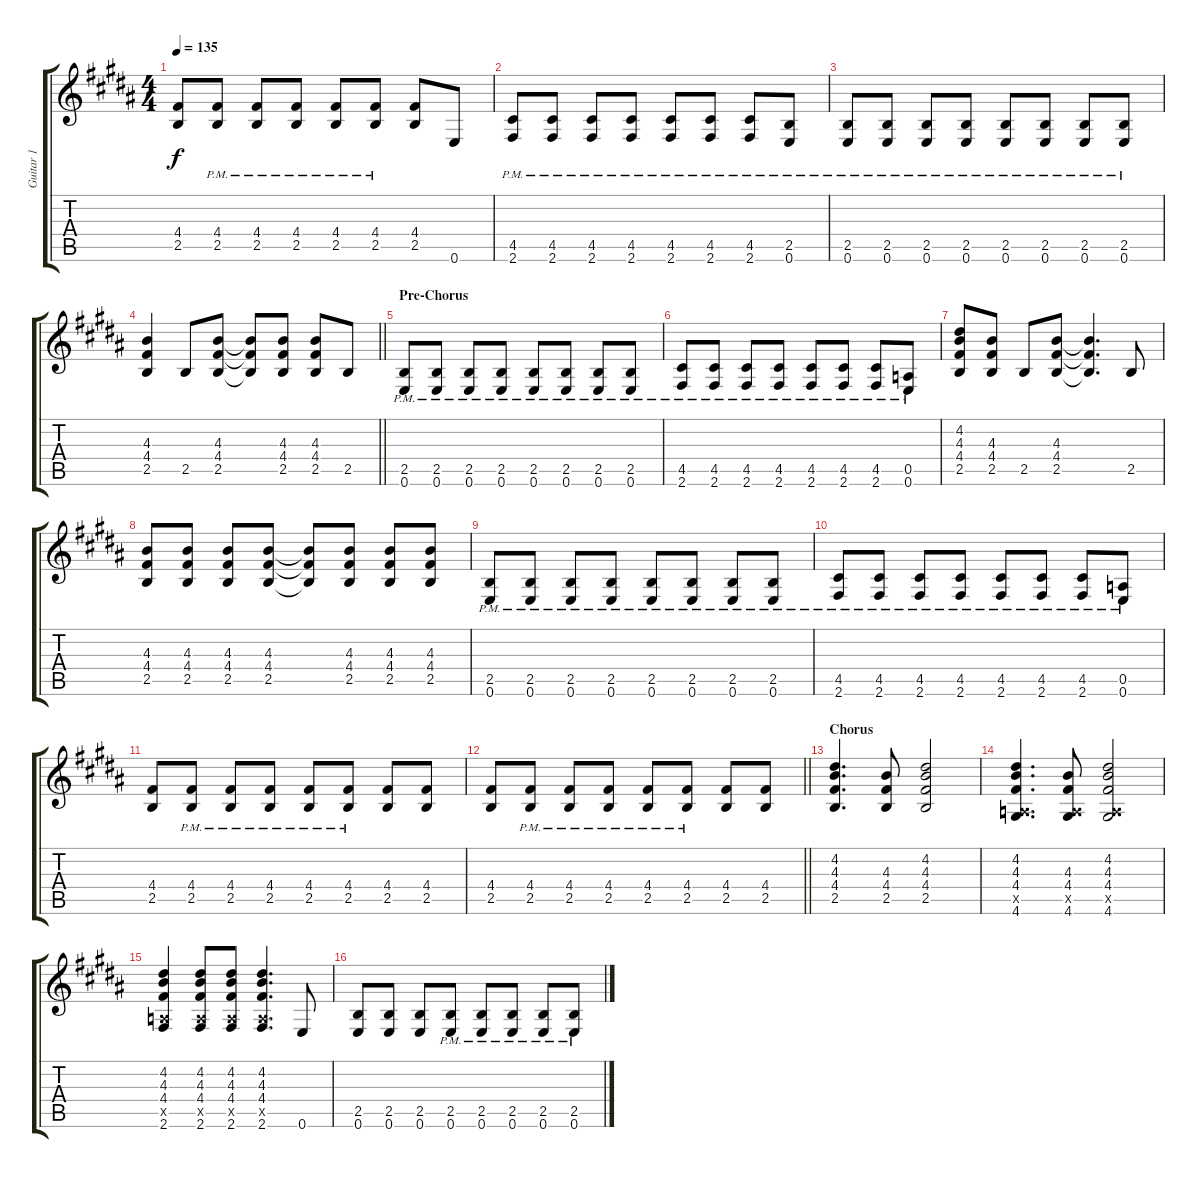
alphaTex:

\track ("Guitar 1" "Guitar 1") {instrument distortionguitar}
\staff {score tabs}
\tuning (E4 B3 G3 D3 A2 E2) {hide}
\ts (4 4)
\tempo 135
\clef g2
\ks b
(4.4 2.5).8{dy f} (4.4{pm} 2.5{pm}).8 (4.4{pm} 2.5{pm}).8 (4.4{pm} 2.5{pm}).8 (4.4{pm} 2.5{pm}).8 (4.4{pm} 2.5{pm}).8 (4.4 2.5).8 0.6.8 |
(4.5{pm} 2.6{pm}).8 (4.5{pm} 2.6{pm}).8 (4.5{pm} 2.6{pm}).8 (4.5{pm} 2.6{pm}).8 (4.5{pm} 2.6{pm}).8 (4.5{pm} 2.6{pm}).8 (4.5{pm} 2.6{pm}).8 (2.5{pm} 0.6{pm}).8 |
(2.5{pm} 0.6{pm}).8 (2.5{pm} 0.6{pm}).8 (2.5{pm} 0.6{pm}).8 (2.5{pm} 0.6{pm}).8 (2.5{pm} 0.6{pm}).8 (2.5{pm} 0.6{pm}).8 (2.5{pm} 0.6{pm}).8 (2.5{pm} 0.6{pm}).8 |
\barLineRight lightlight
(4.3 4.4 2.5).4 2.5.8 (4.3 4.4 2.5).8 (4.3{t} 4.4{t} 2.5{t}).8 (4.3 4.4 2.5).8 (4.3 4.4 2.5).8 2.5.8 |
\section ("" "Pre-Chorus")
(2.5{pm} 0.6{pm}).8 (2.5{pm} 0.6{pm}).8 (2.5{pm} 0.6{pm}).8 (2.5{pm} 0.6{pm}).8 (2.5{pm} 0.6{pm}).8 (2.5{pm} 0.6{pm}).8 (2.5{pm} 0.6{pm}).8 (2.5{pm} 0.6{pm}).8 |
(4.5{pm} 2.6{pm}).8 (4.5{pm} 2.6{pm}).8 (4.5{pm} 2.6{pm}).8 (4.5{pm} 2.6{pm}).8 (4.5{pm} 2.6{pm}).8 (4.5{pm} 2.6{pm}).8 (4.5{pm} 2.6{pm}).8 (0.5{pm} 0.6{pm}).8 |
(4.2 4.3 4.4 2.5).8 (4.3 4.4 2.5).8 2.5.8 (4.3 4.4 2.5).8 (4.3{t} 4.4{t} 2.5{t}).4{d} 2.5.8 |
(4.3 4.4 2.5).8 (4.3 4.4 2.5).8 (4.3 4.4 2.5).8 (4.3 4.4 2.5).8 (4.3{t} 4.4{t} 2.5{t}).8 (4.3 4.4 2.5).8 (4.3 4.4 2.5).8 (4.3 4.4 2.5).8 |
(2.5{pm} 0.6{pm}).8 (2.5{pm} 0.6{pm}).8 (2.5{pm} 0.6{pm}).8 (2.5{pm} 0.6{pm}).8 (2.5{pm} 0.6{pm}).8 (2.5{pm} 0.6{pm}).8 (2.5{pm} 0.6{pm}).8 (2.5{pm} 0.6{pm}).8 |
(4.5{pm} 2.6{pm}).8 (4.5{pm} 2.6{pm}).8 (4.5{pm} 2.6{pm}).8 (4.5{pm} 2.6{pm}).8 (4.5{pm} 2.6{pm}).8 (4.5{pm} 2.6{pm}).8 (4.5{pm} 2.6{pm}).8 (0.5{pm} 0.6{pm}).8 |
(4.4 2.5).8 (4.4{pm} 2.5{pm}).8 (4.4{pm} 2.5{pm}).8 (4.4{pm} 2.5{pm}).8 (4.4{pm} 2.5{pm}).8 (4.4{pm} 2.5{pm}).8 (4.4 2.5).8 (4.4 2.5).8 |
\barLineRight lightlight
(4.4 2.5).8 (4.4{pm} 2.5{pm}).8 (4.4{pm} 2.5{pm}).8 (4.4{pm} 2.5{pm}).8 (4.4{pm} 2.5{pm}).8 (4.4{pm} 2.5{pm}).8 (4.4 2.5).8 (4.4 2.5).8 |
\section ("" "Chorus")
(4.2 4.3 4.4 2.5).4{d} (4.3 4.4 2.5).8 (4.2 4.3 4.4 2.5).2 |
(4.2 4.3 4.4 0.5{x} 4.6).4{d} (4.3 4.4 0.5{x} 4.6).8 (4.2 4.3 4.4 0.5{x} 4.6).2 |
(4.2 4.3 4.4 0.5{x} 2.6).4 (4.2 4.3 4.4 0.5{x} 2.6).8 (4.2 4.3 4.4 0.5{x} 2.6).8 (4.2 4.3 4.4 0.5{x} 2.6).4{d} 0.6.8 |
(2.5 0.6).8 (2.5 0.6).8 (2.5 0.6).8 (2.5{pm} 0.6{pm}).8 (2.5{pm} 0.6{pm}).8 (2.5{pm} 0.6{pm}).8 (2.5{pm} 0.6{pm}).8 (2.5{pm} 0.6{pm}).8
